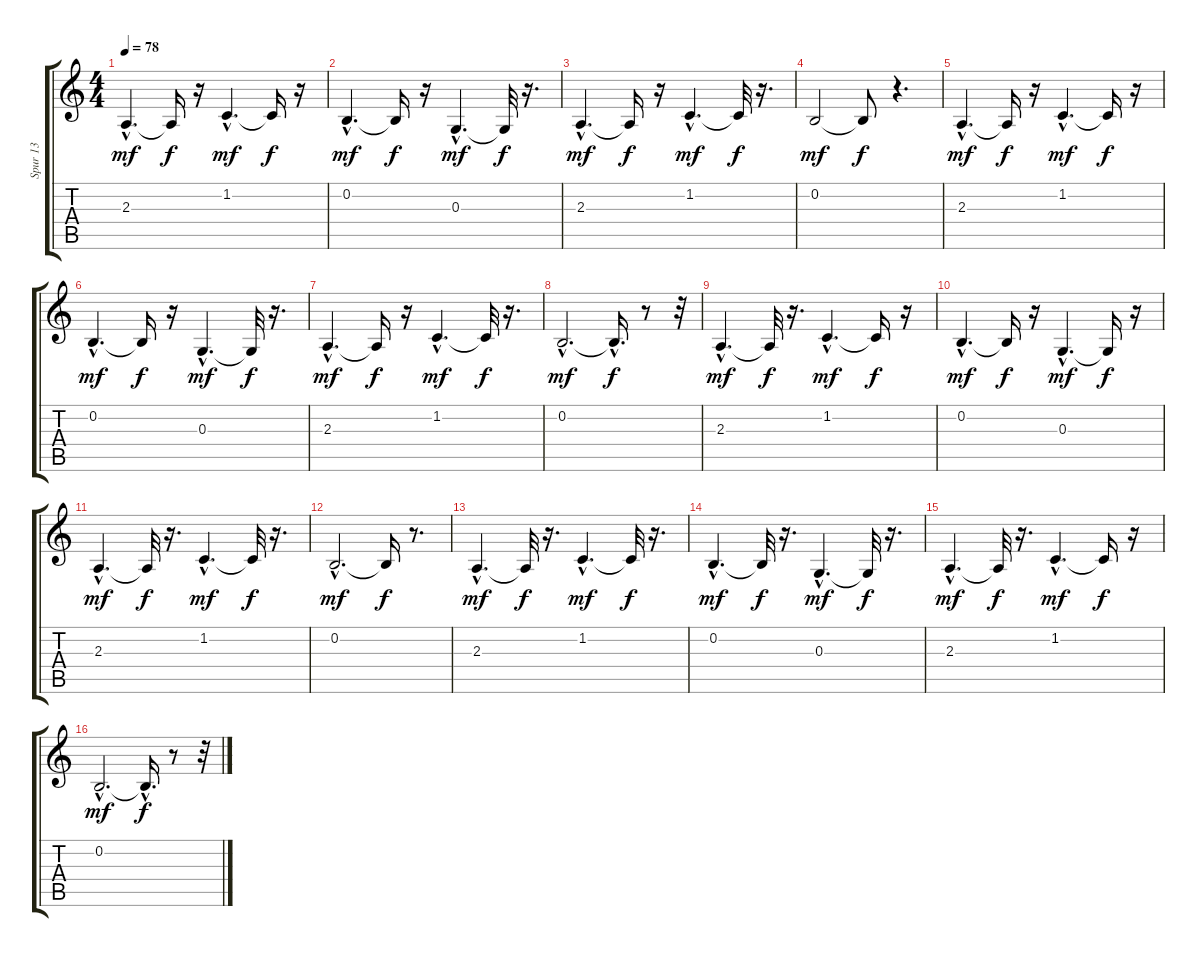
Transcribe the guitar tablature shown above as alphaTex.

\track ("Spur 13" "Spur 13") {instrument marimba}
\staff {score tabs}
\tuning (E4 B3 G3 D3 A2 E2) {hide}
\ts (4 4)
\tempo 78
\clef g2
\ks c
2.3{hac}.4{d dy mf} 2.3{t}.16{dy f} r.16 1.2{hac}.4{d dy mf} 1.2{t}.16{dy f} r.16 |
0.2{hac}.4{d dy mf} 0.2{t}.16{dy f} r.16 0.3{hac}.4{d dy mf} 0.3{t}.32{dy f} r.16{d} |
2.3{hac}.4{d dy mf} 2.3{t}.16{dy f} r.16 1.2{hac}.4{d dy mf} 1.2{t}.32{dy f} r.16{d} |
0.2.2{dy mf} 0.2{t}.8{dy f} r.4{d} |
2.3{hac}.4{d dy mf} 2.3{t}.16{dy f} r.16 1.2{hac}.4{d dy mf} 1.2{t}.16{dy f} r.16 |
0.2{hac}.4{d dy mf} 0.2{t}.16{dy f} r.16 0.3{hac}.4{d dy mf} 0.3{t}.32{dy f} r.16{d} |
2.3{hac}.4{d dy mf} 2.3{t}.16{dy f} r.16 1.2{hac}.4{d dy mf} 1.2{t}.32{dy f} r.16{d} |
0.2{hac}.2{d dy mf} 0.2{hac t}.16{d dy f} r.8 r.32 |
2.3{hac}.4{d dy mf} 2.3{t}.32{dy f} r.16{d} 1.2{hac}.4{d dy mf} 1.2{t}.16{dy f} r.16 |
0.2{hac}.4{d dy mf} 0.2{t}.16{dy f} r.16 0.3{hac}.4{d dy mf} 0.3{t}.16{dy f} r.16 |
2.3{hac}.4{d dy mf} 2.3{t}.32{dy f} r.16{d} 1.2{hac}.4{d dy mf} 1.2{t}.32{dy f} r.16{d} |
0.2{hac}.2{d dy mf} 0.2{t}.16{dy f} r.8{d} |
2.3{hac}.4{d dy mf} 2.3{t}.32{dy f} r.16{d} 1.2{hac}.4{d dy mf} 1.2{t}.32{dy f} r.16{d} |
0.2{hac}.4{d dy mf} 0.2{t}.32{dy f} r.16{d} 0.3{hac}.4{d dy mf} 0.3{t}.32{dy f} r.16{d} |
2.3{hac}.4{d dy mf} 2.3{t}.32{dy f} r.16{d} 1.2{hac}.4{d dy mf} 1.2{t}.16{dy f} r.16 |
0.2{hac}.2{d dy mf} 0.2{hac t}.16{d dy f} r.8 r.32
